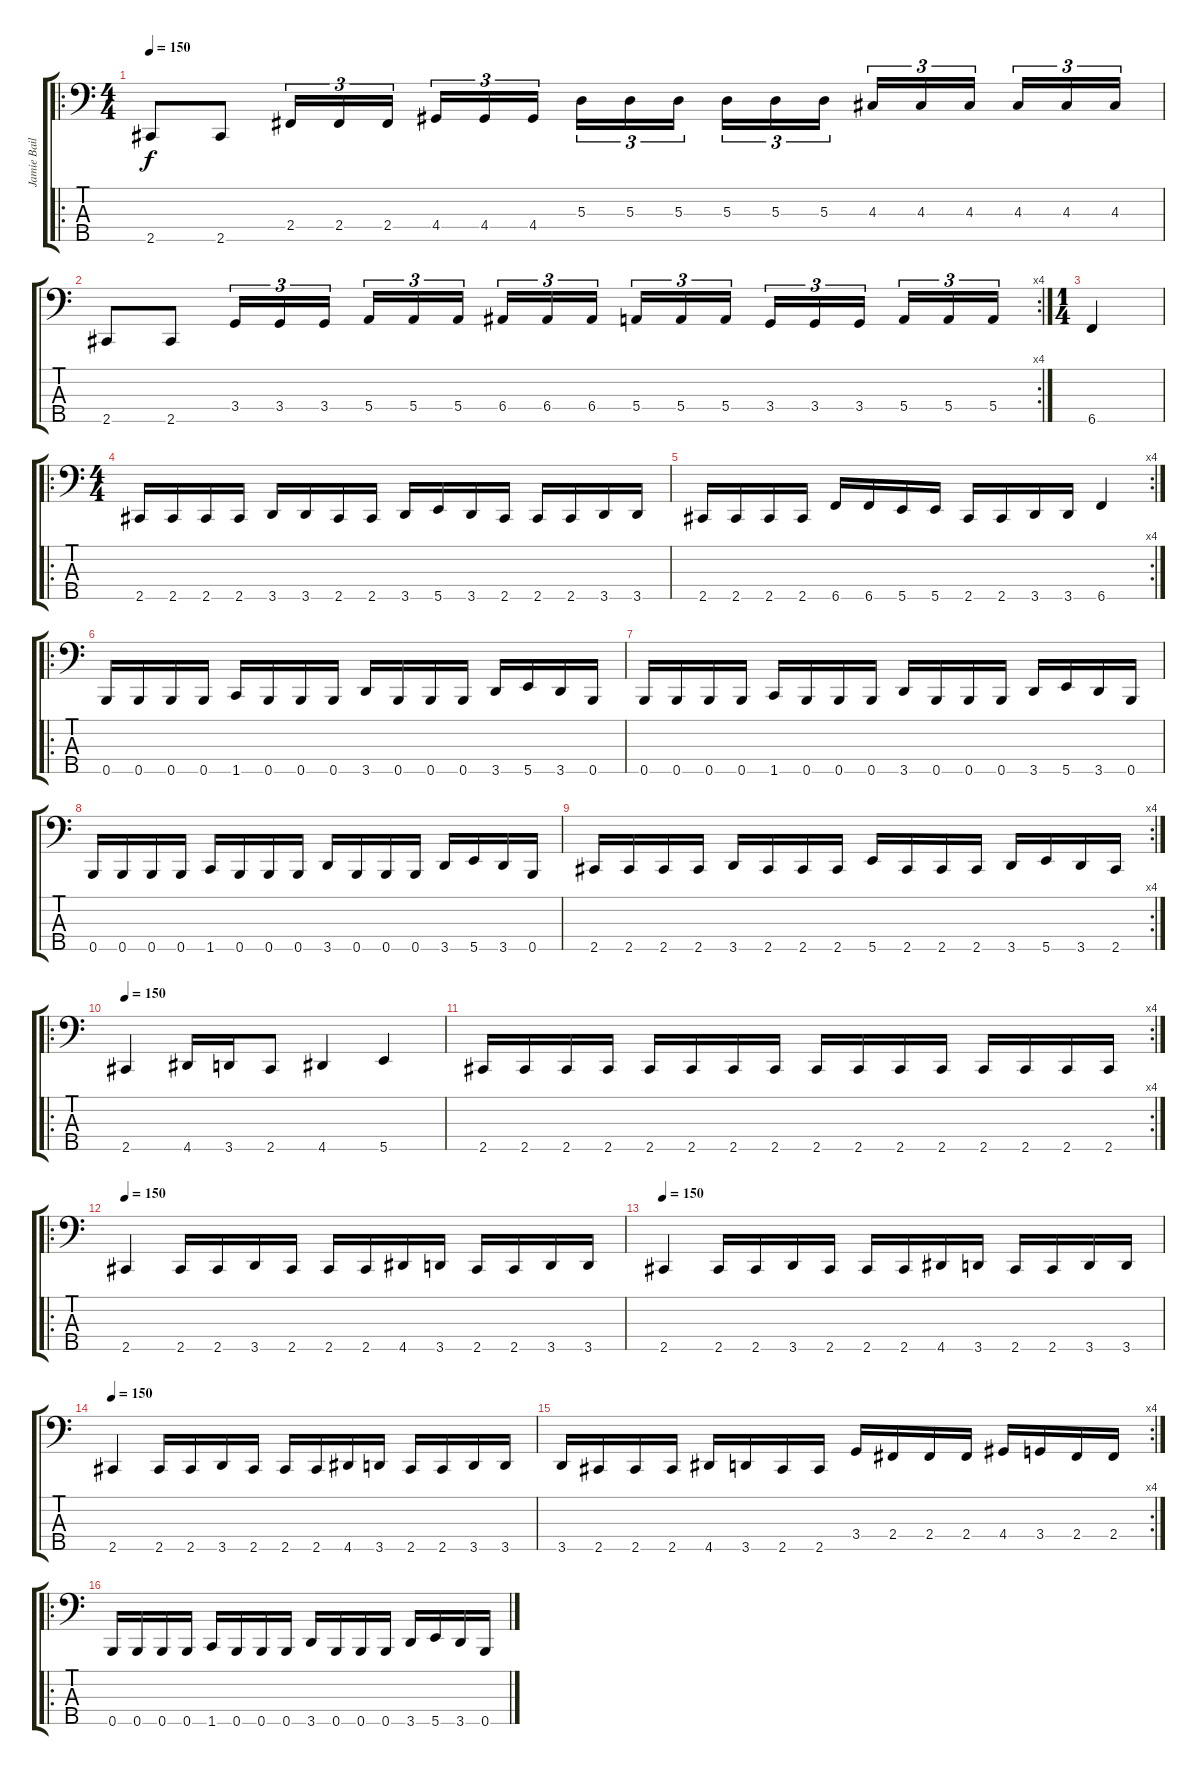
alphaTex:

\track ("Jamie Bailey" "Jamie Bail") {instrument electricbasspick}
\staff {score tabs}
\tuning (G2 D2 A1 E1 B0) {hide}
\ro
\ts (4 4)
\tempo 150
\clef f4
\ks c
2.5.8{dy f instrument electricbasspick} 2.5.8 2.4.16{tu (3 2)} 2.4.16{tu (3 2)} 2.4.16{tu (3 2)} 4.4.16{tu (3 2)} 4.4.16{tu (3 2)} 4.4.16{tu (3 2)} 5.3.16{tu (3 2)} 5.3.16{tu (3 2)} 5.3.16{tu (3 2)} 5.3.16{tu (3 2)} 5.3.16{tu (3 2)} 5.3.16{tu (3 2)} 4.3.16{tu (3 2)} 4.3.16{tu (3 2)} 4.3.16{tu (3 2)} 4.3.16{tu (3 2)} 4.3.16{tu (3 2)} 4.3.16{tu (3 2)} |
\rc 4
2.5.8 2.5.8 3.4.16{tu (3 2)} 3.4.16{tu (3 2)} 3.4.16{tu (3 2)} 5.4.16{tu (3 2)} 5.4.16{tu (3 2)} 5.4.16{tu (3 2)} 6.4.16{tu (3 2)} 6.4.16{tu (3 2)} 6.4.16{tu (3 2)} 5.4.16{tu (3 2)} 5.4.16{tu (3 2)} 5.4.16{tu (3 2)} 3.4.16{tu (3 2)} 3.4.16{tu (3 2)} 3.4.16{tu (3 2)} 5.4.16{tu (3 2)} 5.4.16{tu (3 2)} 5.4.16{tu (3 2)} |
\ts (1 4)
6.5.4 |
\ro
\ts (4 4)
2.5.16 2.5.16 2.5.16 2.5.16 3.5.16 3.5.16 2.5.16 2.5.16 3.5.16 5.5.16 3.5.16 2.5.16 2.5.16 2.5.16 3.5.16 3.5.16 |
\rc 4
2.5.16 2.5.16 2.5.16 2.5.16 6.5.16 6.5.16 5.5.16 5.5.16 2.5.16 2.5.16 3.5.16 3.5.16 6.5.4 |
\ro
0.5.16 0.5.16 0.5.16 0.5.16 1.5.16 0.5.16 0.5.16 0.5.16 3.5.16 0.5.16 0.5.16 0.5.16 3.5.16 5.5.16 3.5.16 0.5.16 |
0.5.16 0.5.16 0.5.16 0.5.16 1.5.16 0.5.16 0.5.16 0.5.16 3.5.16 0.5.16 0.5.16 0.5.16 3.5.16 5.5.16 3.5.16 0.5.16 |
0.5.16 0.5.16 0.5.16 0.5.16 1.5.16 0.5.16 0.5.16 0.5.16 3.5.16 0.5.16 0.5.16 0.5.16 3.5.16 5.5.16 3.5.16 0.5.16 |
\rc 4
2.5.16 2.5.16 2.5.16 2.5.16 3.5.16 2.5.16 2.5.16 2.5.16 5.5.16 2.5.16 2.5.16 2.5.16 3.5.16 5.5.16 3.5.16 2.5.16 |
\ro
\tempo 150
2.5.4 4.5.16 3.5.16 2.5.8 4.5.4 5.5.4 |
\rc 4
2.5.16 2.5.16 2.5.16 2.5.16 2.5.16 2.5.16 2.5.16 2.5.16 2.5.16 2.5.16 2.5.16 2.5.16 2.5.16 2.5.16 2.5.16 2.5.16 |
\ro
\tempo 150
2.5.4 2.5.16 2.5.16 3.5.16 2.5.16 2.5.16 2.5.16 4.5.16 3.5.16 2.5.16 2.5.16 3.5.16 3.5.16 |
\tempo 150
2.5.4 2.5.16 2.5.16 3.5.16 2.5.16 2.5.16 2.5.16 4.5.16 3.5.16 2.5.16 2.5.16 3.5.16 3.5.16 |
\tempo 150
2.5.4 2.5.16 2.5.16 3.5.16 2.5.16 2.5.16 2.5.16 4.5.16 3.5.16 2.5.16 2.5.16 3.5.16 3.5.16 |
\rc 4
3.5.16 2.5.16 2.5.16 2.5.16 4.5.16 3.5.16 2.5.16 2.5.16 3.4.16 2.4.16 2.4.16 2.4.16 4.4.16 3.4.16 2.4.16 2.4.16 |
\ro
0.5.16 0.5.16 0.5.16 0.5.16 1.5.16 0.5.16 0.5.16 0.5.16 3.5.16 0.5.16 0.5.16 0.5.16 3.5.16 5.5.16 3.5.16 0.5.16
